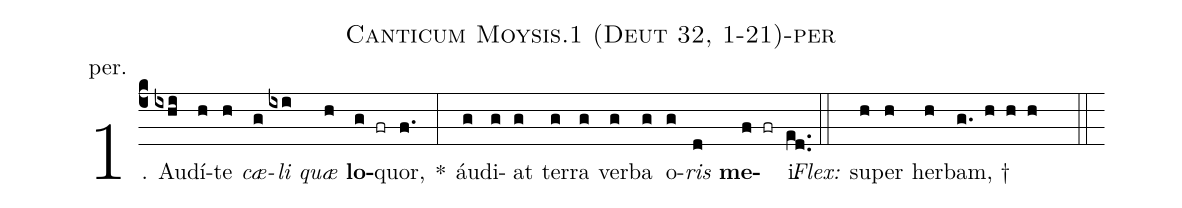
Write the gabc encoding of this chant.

name: Canticum Moysis.1 (Deut 32, 1-21)-per;
annotation: per.;
%%
(c4)1. Au(ixhi)dí(h)te(h) <i>cæ</i>(g)<i>li</i>(ixi) <i>quæ</i>(h) <b>lo</b>(g fr)quor,(f.) *(:) áu(g)di(g)at(g) ter(g)ra(g) ver(g)ba(g) o(g)<i>ris</i>(d) <b>me</b>(f fr)i.(ed..) (::)
<i>Flex:</i>()  su(h)per(h) her(h)bam, †(g. h h h  ::)
